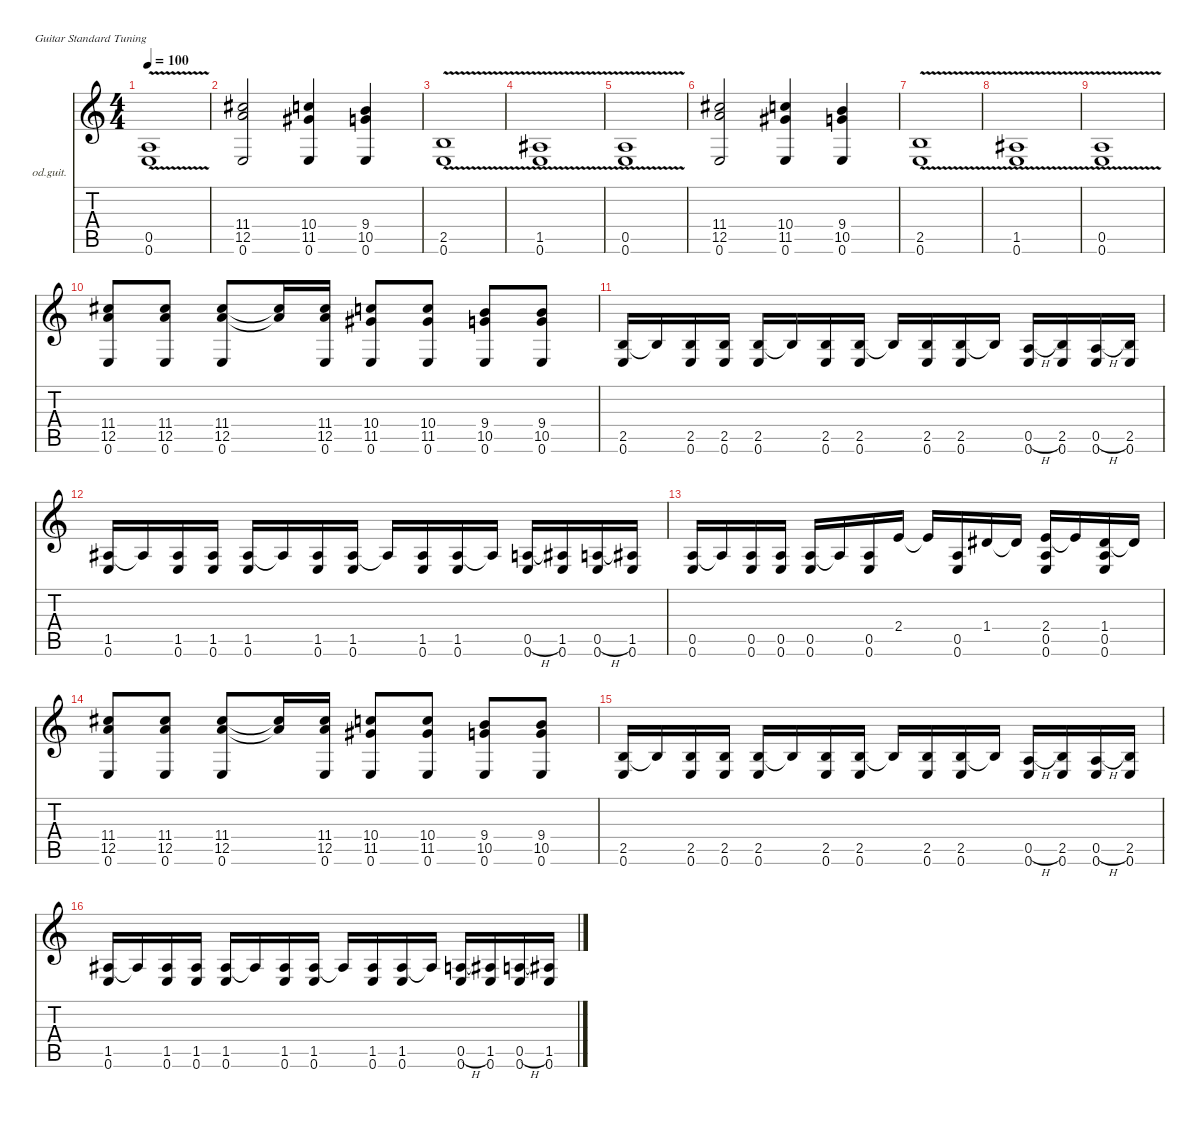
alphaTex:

\defaultSystemsLayout 4
\hideDynamics
\bracketExtendMode nobrackets
\firstSystemTrackNameOrientation horizontal
\otherSystemsTrackNameOrientation horizontal
\track ("fotis" "od.guit.") {instrument overdrivenguitar}
\staff {score tabs}
\tuning (E4 B3 G3 D3 A2 E2)
\ts (4 4)
\tempo 100
\clef g2
\ks c
(0.5{v} 0.6{v}).1{dy f beam Up} |
(11.4{acc #} 12.5 0.6).2{beam Up} (10.4 11.5{acc #} 0.6).4{beam Up} (9.4 10.5 0.6).4{beam Up} |
(2.5{v} 0.6{v}).1{beam Up} |
(1.5{v acc #} 0.6{v}).1{beam Up} |
(0.5{v} 0.6{v}).1{beam Up} |
(11.4{acc #} 12.5 0.6).2{beam Up} (10.4 11.5{acc #} 0.6).4{beam Up} (9.4 10.5 0.6).4{beam Up} |
(2.5{v} 0.6{v}).1{beam Up} |
(1.5{v acc #} 0.6{v}).1{beam Up} |
(0.5{v} 0.6{v}).1{beam Up} |
(11.4{acc #} 12.5 0.6).8{instrument overdrivenguitar beam Up} (11.4{acc #} 12.5 0.6).8{beam Up} (11.4{acc #} 12.5 0.6).8{beam Up} (11.4{t acc #} 12.5{t}).16{beam Up} (11.4{acc #} 12.5 0.6).16{beam Up} (10.4 11.5{acc #} 0.6).8{beam Up} (10.4 11.5{acc #} 0.6).8{beam Up} (9.4 10.5 0.6).8{beam Up} (9.4 10.5 0.6).8{beam Up} |
(2.5 0.6).16{beam Up} 2.5{t}.16{beam Up} (2.5 0.6).16{beam Up} (2.5 0.6).16{beam Up} (2.5 0.6).16{beam Up} 2.5{t}.16{beam Up} (2.5 0.6).16{beam Up} (2.5 0.6).16{beam Up} 2.5{t}.16{beam Up} (2.5 0.6).16{beam Up} (2.5 0.6).16{beam Up} 2.5{t}.16{beam Up} (0.5{h} 0.6).16{beam Up} (2.5 0.6).16{beam Up} (0.5{h} 0.6).16{beam Up} (2.5 0.6).16{beam Up} |
(1.5{acc #} 0.6).16{beam Up} 1.5{t acc #}.16{beam Up} (1.5{acc #} 0.6).16{beam Up} (1.5{acc #} 0.6).16{beam Up} (1.5{acc #} 0.6).16{beam Up} 1.5{t acc #}.16{beam Up} (1.5{acc #} 0.6).16{beam Up} (1.5{acc #} 0.6).16{beam Up} 1.5{t acc #}.16{beam Up} (1.5{acc #} 0.6).16{beam Up} (1.5{acc #} 0.6).16{beam Up} 1.5{t acc #}.16{beam Up} (0.5{h} 0.6).16{beam Up} (1.5{acc #} 0.6).16{beam Up} (0.5{h} 0.6).16{beam Up} (1.5{acc #} 0.6).16{beam Up} |
(0.5 0.6).16{beam Up} 0.5{t}.16{beam Up} (0.5 0.6).16{beam Up} (0.5 0.6).16{beam Up} (0.5 0.6).16{beam Up} 0.5{t}.16{beam Up} (0.5 0.6).16{beam Up} 2.4.16{beam Up} 2.4{t}.16{beam Up} (0.5 0.6).16{beam Up} 1.4{acc #}.16{beam Up} 1.4{t acc #}.16{beam Up} (2.4 0.5 0.6).16{beam Up} 2.4{t}.16{beam Up} (1.4{acc #} 0.5 0.6).16{beam Up} 1.4{t acc #}.16{beam Up} |
(11.4{acc #} 12.5 0.6).8{beam Up} (11.4{acc #} 12.5 0.6).8{beam Up} (11.4{acc #} 12.5 0.6).8{beam Up} (11.4{t acc #} 12.5{t}).16{beam Up} (11.4{acc #} 12.5 0.6).16{beam Up} (10.4 11.5{acc #} 0.6).8{beam Up} (10.4 11.5{acc #} 0.6).8{beam Up} (9.4 10.5 0.6).8{beam Up} (9.4 10.5 0.6).8{beam Up} |
(2.5 0.6).16{beam Up} 2.5{t}.16{beam Up} (2.5 0.6).16{beam Up} (2.5 0.6).16{beam Up} (2.5 0.6).16{beam Up} 2.5{t}.16{beam Up} (2.5 0.6).16{beam Up} (2.5 0.6).16{beam Up} 2.5{t}.16{beam Up} (2.5 0.6).16{beam Up} (2.5 0.6).16{beam Up} 2.5{t}.16{beam Up} (0.5{h} 0.6).16{beam Up} (2.5 0.6).16{beam Up} (0.5{h} 0.6).16{beam Up} (2.5 0.6).16{beam Up} |
(1.5{acc #} 0.6).16{beam Up} 1.5{t acc #}.16{beam Up} (1.5{acc #} 0.6).16{beam Up} (1.5{acc #} 0.6).16{beam Up} (1.5{acc #} 0.6).16{beam Up} 1.5{t acc #}.16{beam Up} (1.5{acc #} 0.6).16{beam Up} (1.5{acc #} 0.6).16{beam Up} 1.5{t acc #}.16{beam Up} (1.5{acc #} 0.6).16{beam Up} (1.5{acc #} 0.6).16{beam Up} 1.5{t acc #}.16{beam Up} (0.5{h} 0.6).16{beam Up} (1.5{acc #} 0.6).16{beam Up} (0.5{h} 0.6).16{beam Up} (1.5{acc #} 0.6).16{beam Up}
